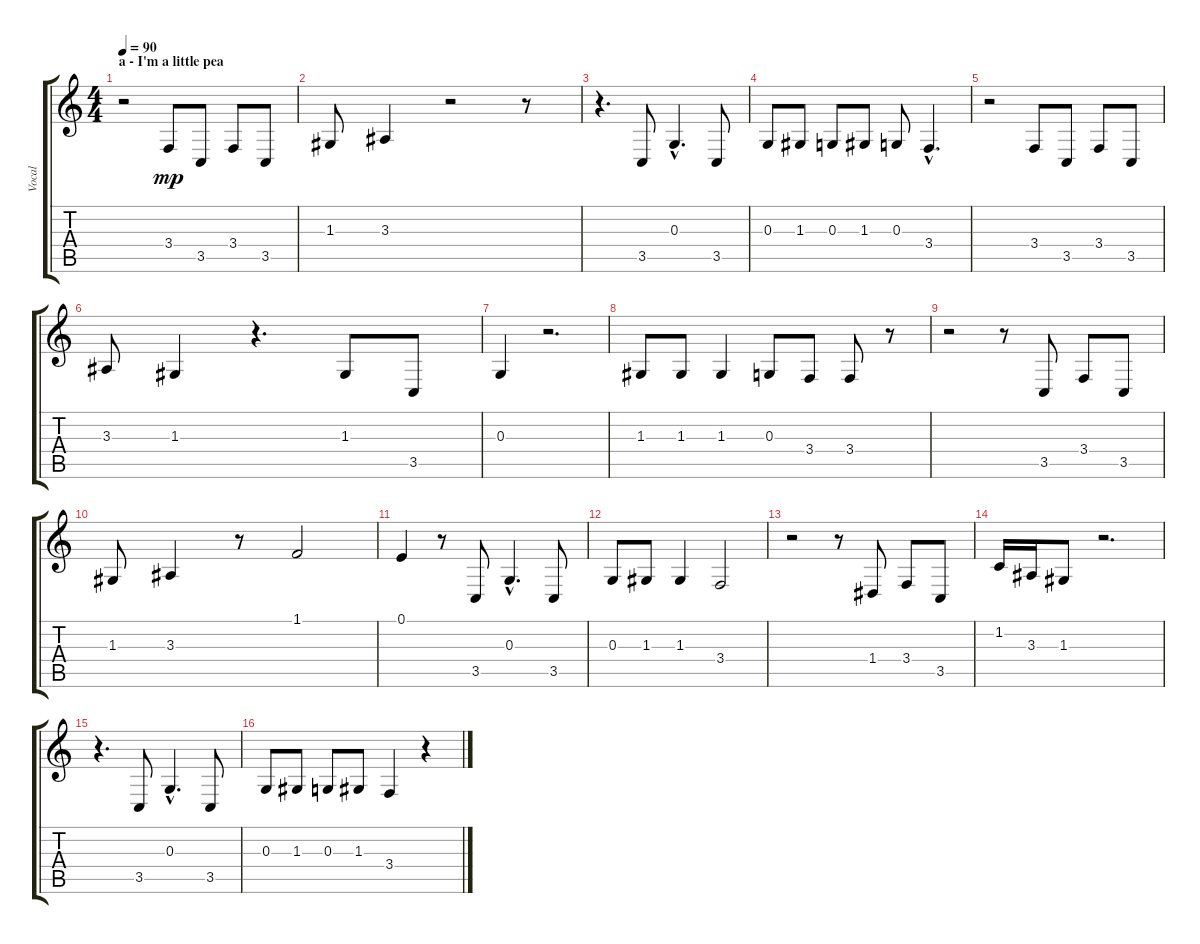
\track ("Vocal" "Vocal") {instrument trumpet}
\staff {score tabs}
\tuning (E4 B3 G3 D3 A2 E2) {hide}
\ts (4 4)
\section ("" "a - I'm a little pea")
\tempo 90
\clef g2
\ks c
r.2{dy mp instrument trumpet} 3.4.8 3.5.8 3.4.8 3.5.8 |
1.3.8 3.3.4 r.2 r.8 |
r.4{d} 3.5.8 0.3{hac}.4{d} 3.5.8 |
0.3.8 1.3.8 0.3.8 1.3.8 0.3.8 3.4{hac}.4{d} |
r.2 3.4.8 3.5.8 3.4.8 3.5.8 |
3.3.8 1.3.4 r.4{d} 1.3.8 3.5.8 |
0.3.4 r.2{d} |
1.3.8 1.3.8 1.3.4 0.3.8 3.4.8 3.4.8 r.8 |
r.2 r.8 3.5.8 3.4.8 3.5.8 |
1.3.8 3.3.4 r.8 1.1.2 |
0.1.4 r.8 3.5.8 0.3{hac}.4{d} 3.5.8 |
0.3.8 1.3.8 1.3.4 3.4.2 |
r.2 r.8 1.4.8 3.4.8 3.5.8 |
1.2.16 3.3.16 1.3.8 r.2{d} |
r.4{d} 3.5.8 0.3{hac}.4{d} 3.5.8 |
0.3.8 1.3.8 0.3.8 1.3.8 3.4.4 r.4
